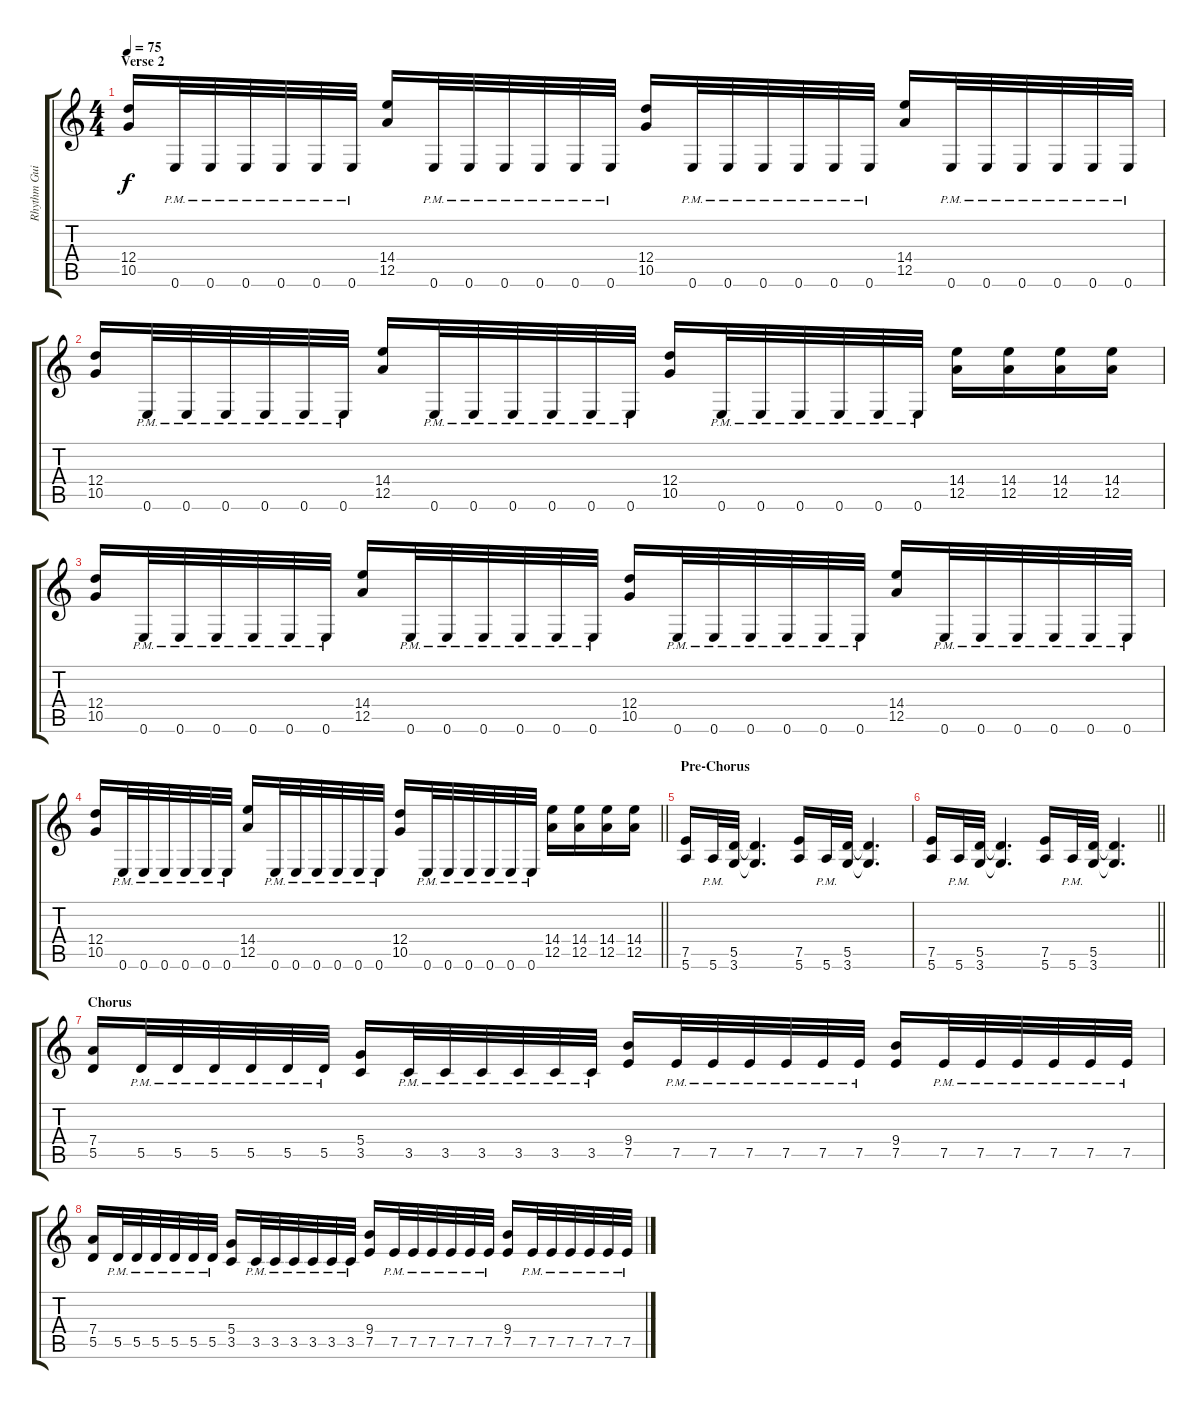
\track ("Rhythm Guitar" "Rhythm Gui") {instrument distortionguitar}
\staff {score tabs}
\tuning (E4 B3 G3 D3 A2 E2) {hide}
\ts (4 4)
\section ("" "Verse 2")
\tempo 75
\clef g2
\ks c
(12.4 10.5).16{dy f} 0.6{pm}.32 0.6{pm}.32 0.6{pm}.32 0.6{pm}.32 0.6{pm}.32 0.6{pm}.32 (14.4 12.5).16 0.6{pm}.32 0.6{pm}.32 0.6{pm}.32 0.6{pm}.32 0.6{pm}.32 0.6{pm}.32 (12.4 10.5).16 0.6{pm}.32 0.6{pm}.32 0.6{pm}.32 0.6{pm}.32 0.6{pm}.32 0.6{pm}.32 (14.4 12.5).16 0.6{pm}.32 0.6{pm}.32 0.6{pm}.32 0.6{pm}.32 0.6{pm}.32 0.6{pm}.32 |
(12.4 10.5).16 0.6{pm}.32 0.6{pm}.32 0.6{pm}.32 0.6{pm}.32 0.6{pm}.32 0.6{pm}.32 (14.4 12.5).16 0.6{pm}.32 0.6{pm}.32 0.6{pm}.32 0.6{pm}.32 0.6{pm}.32 0.6{pm}.32 (12.4 10.5).16 0.6{pm}.32 0.6{pm}.32 0.6{pm}.32 0.6{pm}.32 0.6{pm}.32 0.6{pm}.32 (14.4 12.5).16 (14.4 12.5).16 (14.4 12.5).16 (14.4 12.5).16 |
(12.4 10.5).16 0.6{pm}.32 0.6{pm}.32 0.6{pm}.32 0.6{pm}.32 0.6{pm}.32 0.6{pm}.32 (14.4 12.5).16 0.6{pm}.32 0.6{pm}.32 0.6{pm}.32 0.6{pm}.32 0.6{pm}.32 0.6{pm}.32 (12.4 10.5).16 0.6{pm}.32 0.6{pm}.32 0.6{pm}.32 0.6{pm}.32 0.6{pm}.32 0.6{pm}.32 (14.4 12.5).16 0.6{pm}.32 0.6{pm}.32 0.6{pm}.32 0.6{pm}.32 0.6{pm}.32 0.6{pm}.32 |
\barLineRight lightlight
(12.4 10.5).16 0.6{pm}.32 0.6{pm}.32 0.6{pm}.32 0.6{pm}.32 0.6{pm}.32 0.6{pm}.32 (14.4 12.5).16 0.6{pm}.32 0.6{pm}.32 0.6{pm}.32 0.6{pm}.32 0.6{pm}.32 0.6{pm}.32 (12.4 10.5).16 0.6{pm}.32 0.6{pm}.32 0.6{pm}.32 0.6{pm}.32 0.6{pm}.32 0.6{pm}.32 (14.4 12.5).16 (14.4 12.5).16 (14.4 12.5).16 (14.4 12.5).16 |
\section ("" "Pre-Chorus")
(7.5 5.6).16 5.6{pm}.32 (5.5 3.6).32 (5.5{t} 3.6{t}).4{d} (7.5 5.6).16 5.6{pm}.32 (5.5 3.6).32 (5.5{t} 3.6{t}).4{d} |
\barLineRight lightlight
(7.5 5.6).16 5.6{pm}.32 (5.5 3.6).32 (5.5{t} 3.6{t}).4{d} (7.5 5.6).16 5.6{pm}.32 (5.5 3.6).32 (5.5{t} 3.6{t}).4{d} |
\section ("" "Chorus")
(7.4 5.5).16 5.5{pm}.32 5.5{pm}.32 5.5{pm}.32 5.5{pm}.32 5.5{pm}.32 5.5{pm}.32 (5.4 3.5).16 3.5{pm}.32 3.5{pm}.32 3.5{pm}.32 3.5{pm}.32 3.5{pm}.32 3.5{pm}.32 (9.4 7.5).16 7.5{pm}.32 7.5{pm}.32 7.5{pm}.32 7.5{pm}.32 7.5{pm}.32 7.5{pm}.32 (9.4 7.5).16 7.5{pm}.32 7.5{pm}.32 7.5{pm}.32 7.5{pm}.32 7.5{pm}.32 7.5{pm}.32 |
(7.4 5.5).16 5.5{pm}.32 5.5{pm}.32 5.5{pm}.32 5.5{pm}.32 5.5{pm}.32 5.5{pm}.32 (5.4 3.5).16 3.5{pm}.32 3.5{pm}.32 3.5{pm}.32 3.5{pm}.32 3.5{pm}.32 3.5{pm}.32 (9.4 7.5).16 7.5{pm}.32 7.5{pm}.32 7.5{pm}.32 7.5{pm}.32 7.5{pm}.32 7.5{pm}.32 (9.4 7.5).16 7.5{pm}.32 7.5{pm}.32 7.5{pm}.32 7.5{pm}.32 7.5{pm}.32 7.5{pm}.32
